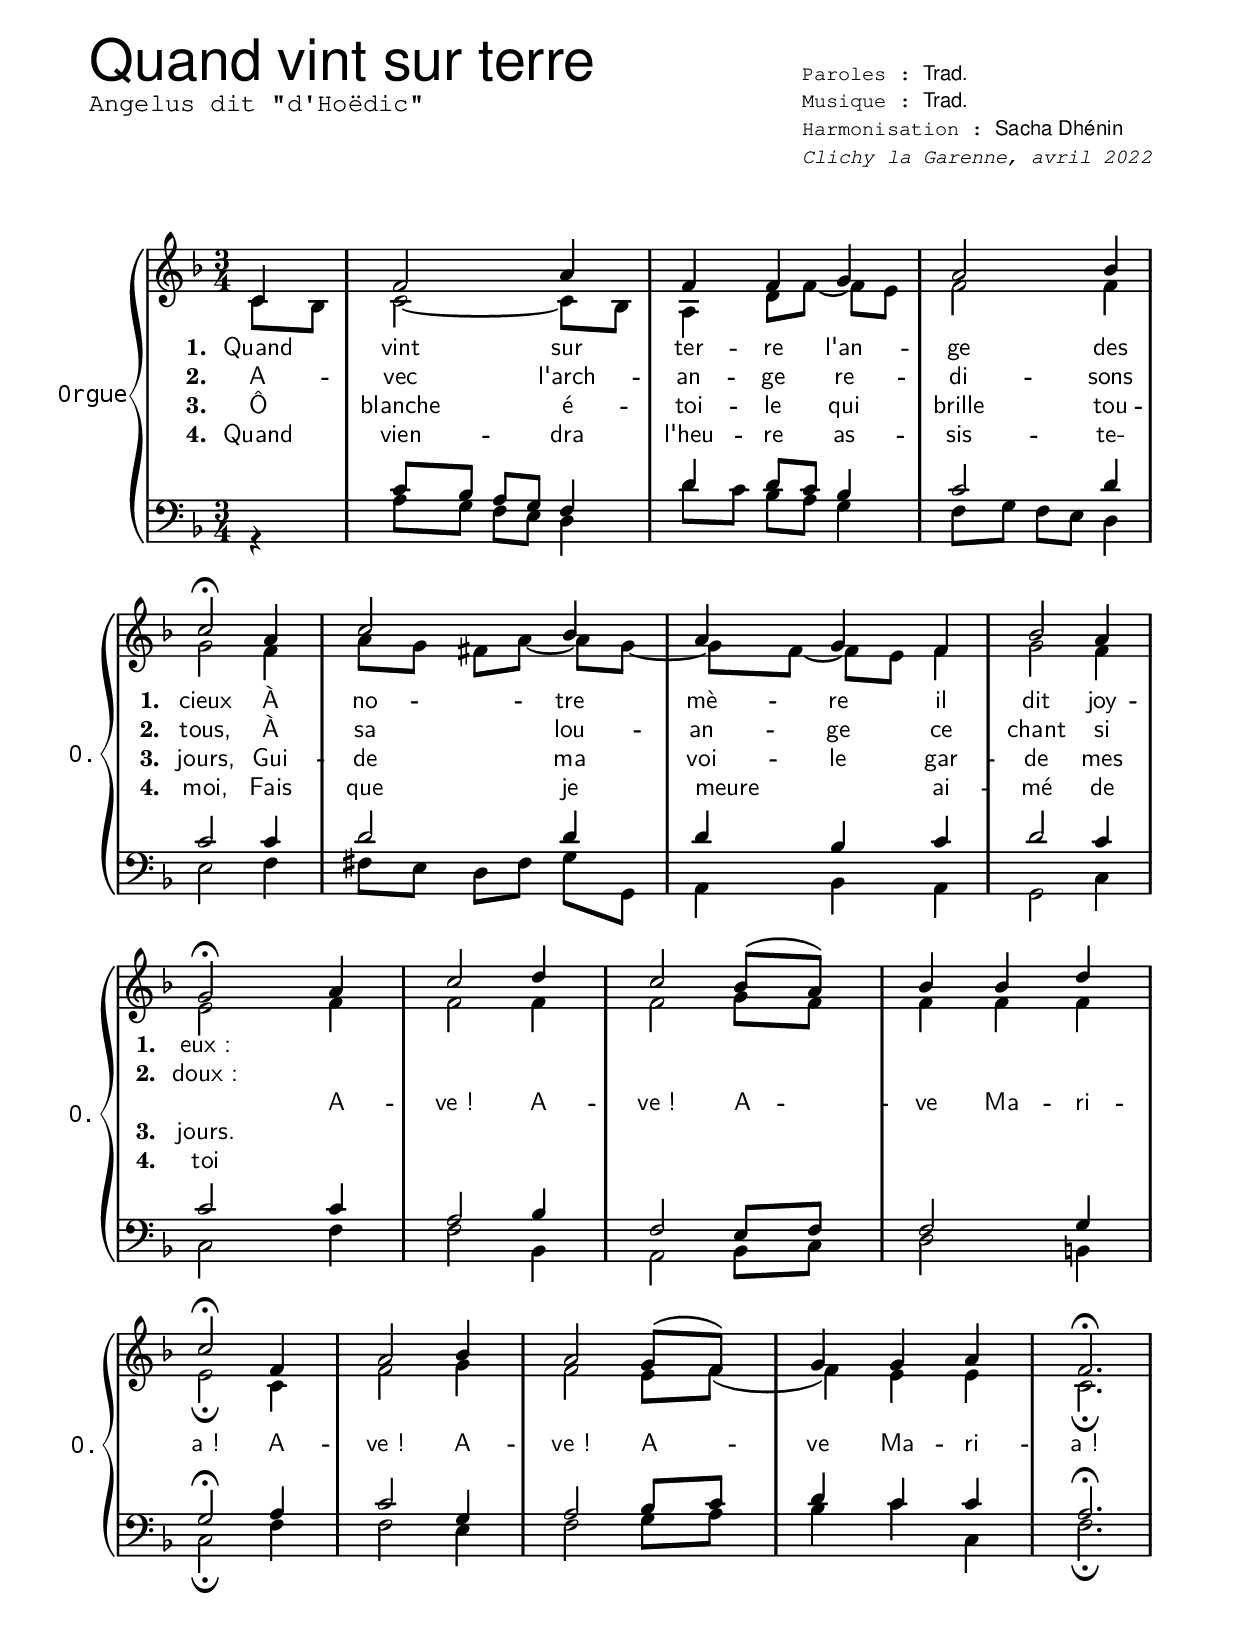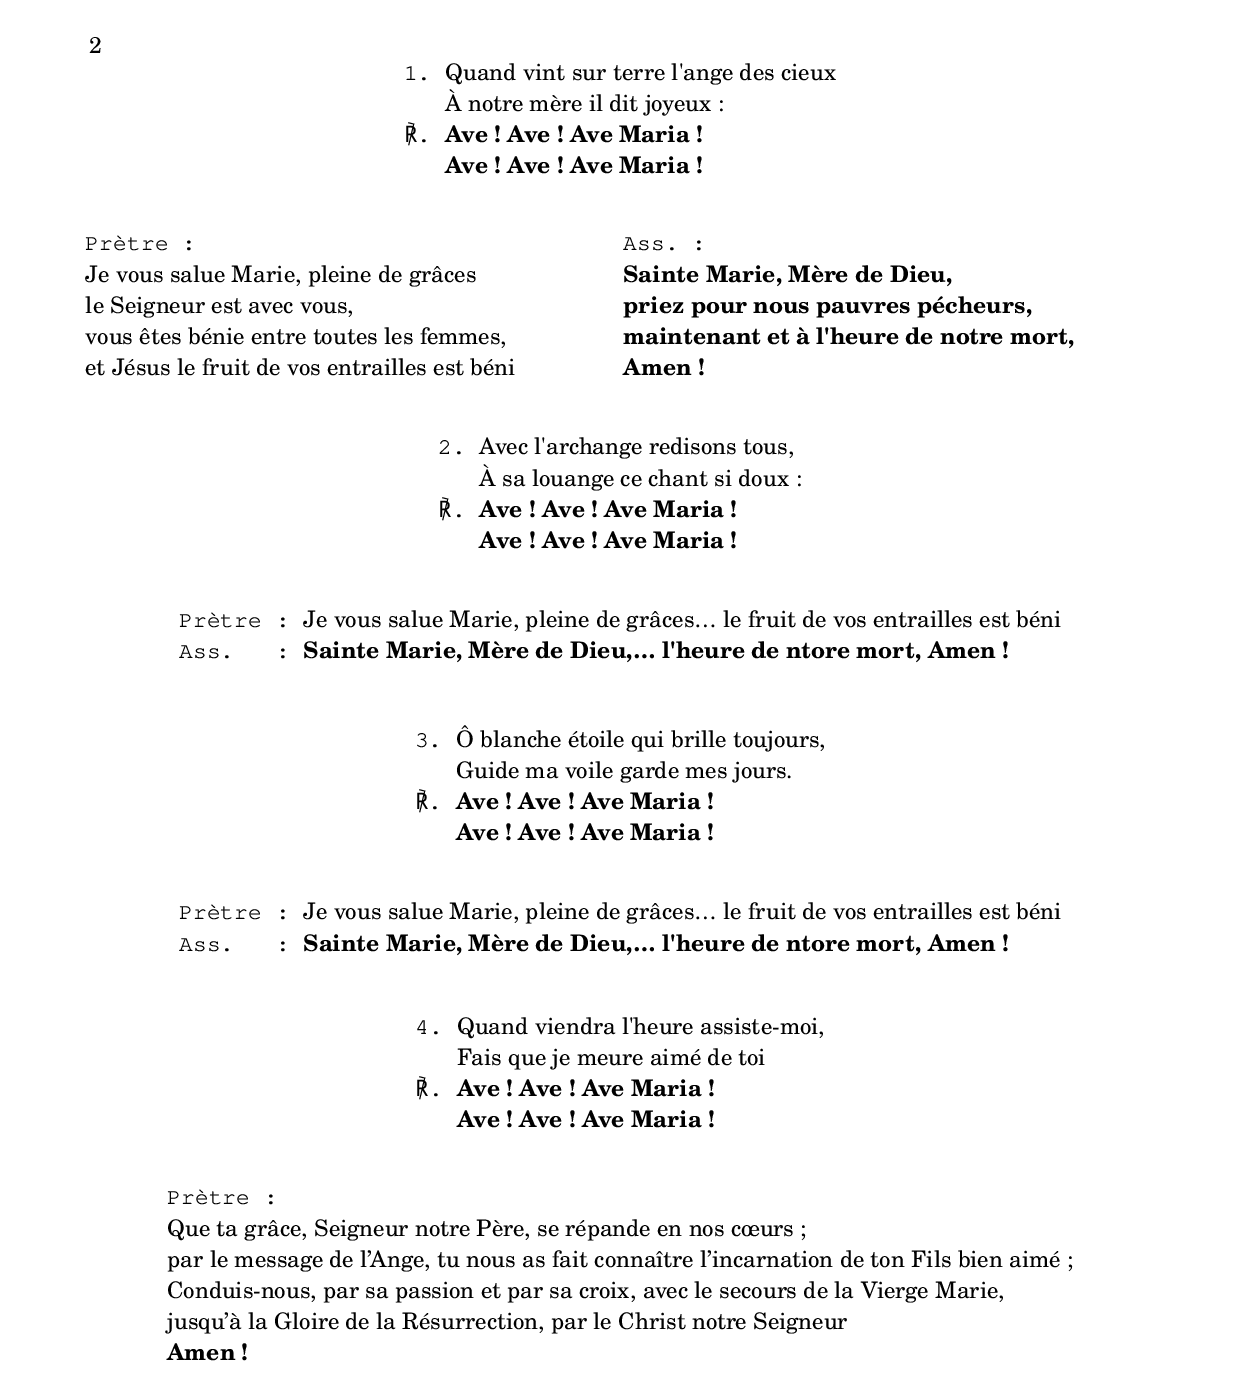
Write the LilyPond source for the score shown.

\version "2.22.0"
\language "english"
\include "gregorian.ly"
\include "../libs/commonFunctions.ily"

\header {
  title = "Quand vint sur terre"
  subtitle = "Angelus dit \"d'Hoëdic\""
  composer = "Sacha Dhénin"
  poet = "Trad."
  subsubtitle = "Clichy la Garenne, avril 2022"
  }
solisteDynamics = {
  \key f \major \time 3/4
  }

sopranosMusicA = \relative c' {
  \partial 4 c4 f2 a4 f f g a2 bf4 \break
  c2 \fermata a4 c2 bf4 a g f bf2 a4 \break
  g2 \fermata
  }
sopranosMusicB = \relative c'' {
  a4 c2 d4 c2 bf8 (a) bf4 bf d4 \break
  c2 \fermata f,4 a2 bf4 a2 g8 (f) g4 g a4 f2. \fermata
  }
altosMusicA = \relative c' {
  \partial 4 c8 bf c2~ c8 bf a4 d8[ f]~ f[ e] f2 f4
  g2 f4 a8 g fs[ a]~ a g~ g[ f]~ f e f4 g2 f4 e2
  }
altosMusicB = \relative c' {
  f4 f2 f4 f2 g8 f f4 f f e2 \fermata
  c4 f2 g4 f2 e8 f (f4) e e c2. \fermata
  }

tenorsMusicA =  \relative c' {
  \partial 4 s4 c8[ bf] a g f4 d'4 d8 c bf4 c2 d4
  c2 c4 d2 d4 d bf c d2 c4 c2
  }
tenorsMusicB =  \relative c' {
  c4 a2 bf4 f2 e8 f f2 g4 g2 \fermata
  a4 c2 g4 a2 bf8 c d4 c c a2. \fermata
  }

bassesMusicA =  \relative c' {
  \partial 4 r4 a8[ g] f e d4 d'8[ c] bf a g4 f8[g] f e d4
  e2 f4 fs8[ e] d fs g[ g,] a4 bf a g2 c4 c2
  }
bassesMusicB =  \relative c {
  f4 f2 bf,4 a2 bf8 c d2 b4 c2 \fermata
  f4 f2 e4 f2 g8 a bf4 c c, f2. \fermata
  }

Lyrics = \lyricmode {
  Quand vint sur ter -- re l'an -- ge des cieux
  À no -- tre mè -- re il dit joy -- eux&nbsp;:
  A -- ve&nbsp;! A -- ve&nbsp;! A -- ve Ma -- ri -- a&nbsp;!
  A -- ve&nbsp;! A -- ve&nbsp;! A -- ve Ma -- ri -- a&nbsp;!
  }

%%%%%%%%%%%%%%%%%%%%%%%%%%%%%%%%%%%%%%%%%%%%
%%%%%          DRAW PARTITION          %%%%%
%%%%%%%%%%%%%%%%%%%%%%%%%%%%%%%%%%%%%%%%%%%%
scoreHeaders = \header {
  title = ##f
  subtitle = ##f
  composer = ##f
  poet = ##f
  subsubtitle = ##f
  dedication = ##f
}
scorePaper = \paper {
    left-margin = 1.5\cm
    right-margin = 1.5\cm
    top-margin = 1.5\cm
    bottom-margin = 1.5\cm
    two-sided = ##f
    oddFooterMarkup = {}
    #(include-special-characters)

    markup-system-spacing = #'((basic-distance . 30)
       (stretchability . 500))
    %top-system-spacing = #'((basic-distance . 30)
    %                        (padding . 10)
    %                        (stretchability . 1000))
    bookTitleMarkup = \markup {
      \column {
        \columns {
          \fill-line {
            \column {
              \line {
                \left-column {
                  \fontsize #8 \sans \fromproperty #'header:title
                  \fontsize #1 \typewriter \fromproperty #'header:subtitle
                }
              }
            }
            \column {
              \line {
                \fontsize #-1
                \left-column {
                  \line { \concat { \typewriter "Paroles&nbsp;:&nbsp;" \sans \fromproperty #'header:poet \bold " " } }
                  \line { \concat { \typewriter "Musique&nbsp;:&nbsp;" \sans "Trad. " } }
                  \line { \concat { \typewriter "Harmonisation&nbsp;:&nbsp;" \sans \fromproperty #'header:composer \bold " " } }
                  \typewriter \italic \fromproperty #'header:subsubtitle
                }
              }
            }
          }
        }
      }
    }
  }
AllScoreLayout = \layout {
      ragged-last = ##f
      ragged-last-bottom = ##t
      short-indent = 0.5\cm
      indent = 1\cm
      \override LyricText #'font-name = #"Latin Modern Sans"
      \override Score.RehearsalMark.font-family = #'typewriter
      \context {
          \Staff
          \RemoveEmptyStaves
          \override InstrumentName #'font-name = #"Monospace Regular"
      }
      \context {
          \PianoStaff
          \RemoveEmptyStaves
          \override InstrumentName #'font-name = #"Monospace Regular"
      }
      \context {
          \ChoirStaff
          \RemoveEmptyStaves
          \override InstrumentName #'font-name = #"Monospace Regular"
      }
  }
%%%%%%%%%%%%%%%%%%%%%%%%%%%%%%%%%%%%%%%%%%%%%%%%%%%%%%%%%%%%%%%%%%%
%%%%%%%%%%%%%%%%%%%          Antienne          %%%%%%%%%%%%%%%%%%%%
%%%%%%%%%%%%%%%%%%%%%%%%%%%%%%%%%%%%%%%%%%%%%%%%%%%%%%%%%%%%%%%%%%%
% PDF output
\book {
  \scorePaper
  \score {
    {
      <<
        \new PianoStaff \with {
          instrumentName = "Orgue"
          shortInstrumentName = "O."
        }
        <<
          \new Staff
          <<
            \clef "treble"
            \new Voice = "soprane" { \key f \major \time 3/4 \voiceOne
                         \sopranosMusicA \sopranosMusicB
            }
            \addlyrics { \set stanza = "1. "
                         Quand vint sur ter -- re l'an -- ge des \set stanza = "1. " cieux
                         À no -- tre mè -- re il dit joy -- \set stanza = "1. " eux&nbsp;:}
            \addlyrics { \set stanza = "2. "
                         A -- vec l'arch -- an -- ge re -- di -- sons \set stanza = "2. " tous,
                         À sa lou -- an -- ge ce chant si \set stanza = "2. " doux&nbsp;:}
            \addlyrics { _ _ _ _ _ _ _ _ _ _ _ _ _ _ _ _ _ _
                         A -- ve&nbsp;! A -- ve&nbsp;! A -- ve Ma -- ri -- a&nbsp;!
                         A -- ve&nbsp;! A -- ve&nbsp;! A -- ve Ma -- ri -- a&nbsp;!}
            \addlyrics { \set stanza = "3. "
                         Ô blanche é -- toi -- le qui brille tou -- \set stanza = "3. " jours,
                         Gui -- de ma voi -- le gar -- de mes \set stanza = "3. " jours.}
            \addlyrics { \set stanza = "4. "
                         Quand vien -- dra l'heu -- re as -- sis -- te- \set stanza = "4. " moi,
                         Fais que je meure _ ai -- mé de \set stanza = "4. " toi}
            \new Voice { \key f \major \time 3/4 \voiceTwo
                         \altosMusicA \altosMusicB
            }
          >>
          \new Staff
          <<
            \clef "bass"
            \new Voice { \key f \major \time 3/4 \voiceThree
                         \tenorsMusicA \tenorsMusicB
            }
            \new Voice { \key f \major \time 3/4 \voiceFour
                         \bassesMusicA  \bassesMusicB
            }
          >>
        >>
      >>
    }
    \AllScoreLayout
    \scoreHeaders
  }
\markup {
  \column {
    \fill-line {
      \column {
        \concat { \typewriter "1. " "Quand vint sur terre l'ange des cieux"}
        \concat { \typewriter "   " "À notre mère il dit joyeux&nbsp;:"}
        \concat { \typewriter "℟. " \bold "Ave&nbsp;! Ave&nbsp;! Ave Maria&nbsp;!"}
        \concat { \typewriter "   " \bold "Ave&nbsp;! Ave&nbsp;! Ave Maria&nbsp;!"}
      }
    }
    \vspace#2
    \fill-line {
      \columns {
        \left-column {
          \typewriter "Prètre&nbsp;: "
          "Je vous salue Marie, pleine de grâces"
          "le Seigneur est avec vous,"
          "vous êtes bénie entre toutes les femmes,"
          "et Jésus le fruit de vos entrailles est béni"
        }
        \left-column {
          \typewriter "Ass.&nbsp;: "
          \bold "Sainte Marie, Mère de Dieu,"
          \bold "priez pour nous pauvres pécheurs,"
          \bold "maintenant et à l'heure de notre mort,"
          \bold "Amen&nbsp;!"
        }
      }
    }
    \vspace#2
    \fill-line {
      \column {
        \concat { \typewriter "2. " "Avec l'archange redisons tous,"}
        \concat { \typewriter "   " "À sa louange ce chant si doux&nbsp;:"}
        \concat { \typewriter "℟. " \bold "Ave&nbsp;! Ave&nbsp;! Ave Maria&nbsp;!"}
        \concat { \typewriter "   " \bold "Ave&nbsp;! Ave&nbsp;! Ave Maria&nbsp;!"}
      }
    }
    \vspace#2
    \fill-line {
      \column {
        \concat {\typewriter "Prètre&nbsp;: " "Je vous salue Marie, pleine de grâces… le fruit de vos entrailles est béni"}
        \concat {\typewriter "Ass.  &nbsp;: " \bold "Sainte Marie, Mère de Dieu,… l'heure de ntore mort, Amen&nbsp;!"}
      }
    }
    \vspace#2
    \fill-line {
      \column {
        \concat { \typewriter "3. " "Ô blanche étoile qui brille toujours,"}
        \concat { \typewriter "   " "Guide ma voile garde mes jours."}
        \concat { \typewriter "℟. " \bold "Ave&nbsp;! Ave&nbsp;! Ave Maria&nbsp;!"}
        \concat { \typewriter "   " \bold "Ave&nbsp;! Ave&nbsp;! Ave Maria&nbsp;!"}
      }
    }
    \vspace#2
    \fill-line {
      \column {
        \concat {\typewriter "Prètre&nbsp;: " "Je vous salue Marie, pleine de grâces… le fruit de vos entrailles est béni"}
        \concat {\typewriter "Ass.  &nbsp;: " \bold "Sainte Marie, Mère de Dieu,… l'heure de ntore mort, Amen&nbsp;!"}
      }
    }
    \vspace#2
    \fill-line {
      \column {
        \concat { \typewriter "4. " "Quand viendra l'heure assiste-moi,"}
        \concat { \typewriter "   " "Fais que je meure aimé de toi"}
        \concat { \typewriter "℟. " \bold "Ave&nbsp;! Ave&nbsp;! Ave Maria&nbsp;!"}
        \concat { \typewriter "   " \bold "Ave&nbsp;! Ave&nbsp;! Ave Maria&nbsp;!"}
      }
    }
    \vspace#2
    \fill-line {
      \column {
        \typewriter "Prètre&nbsp;:"
        "Que ta grâce, Seigneur notre Père, se répande en nos cœurs&nbsp;;"
        "par le message de l’Ange, tu nous as fait connaître l’incarnation de ton Fils bien aimé&nbsp;;"
        "Conduis-nous, par sa passion et par sa croix, avec le secours de la Vierge Marie,"
        "jusqu’à la Gloire de la Résurrection, par le Christ notre Seigneur"
        \bold "Amen&nbsp;!"
      }
    }
  }
}
}
% MIDI output
\score {
  {
    <<
      % \new Staff \with {
      %   %midiInstrument = "piccolo"  % Pipe Organ
      %   midiInstrument = "flute"    % Grand plein jeu
      %   %midiInstrument = "recorder" % Principaux 8 4
      % }
      % <<
      %   \new Voice { \key g \major \time 3/4
      %                \sopranosMusicA \sopranosMusicB
      %   }
      % >>
      \new PianoStaff \with {
        %midiInstrument = "piccolo"  % Pipe Organ
        midiInstrument = "flute"    % Grand plein jeu
        %midiInstrument = "recorder" % Principaux 8 4
      }
      <<
        \new Staff
        <<
          \clef "treble"
          \new Voice { \key g \major \time 3/4
                       \sopranosMusicA \sopranosMusicB
          }
          \new Voice { \key g \major \time 3/4
                       \altosMusicA \altosMusicB
          }
        >>
        \new Staff
        <<
          \clef "bass"
          \new Voice { \key g \major \time 3/4
                       \tenorsMusicA \tenorsMusicB
          }
          \new Voice { \key g \major \time 3/4
                       \bassesMusicA  \bassesMusicB
          }
        >>
      >>
    >>
  }
  \midi{
    % per voice midi output, using Staff level midiInstrument
    \context {
      \Staff
      \remove "Staff_performer"
    }
    \context {
      \Voice
      \consists "Staff_performer"
    }
    \tempo 2 = 55
  }
}